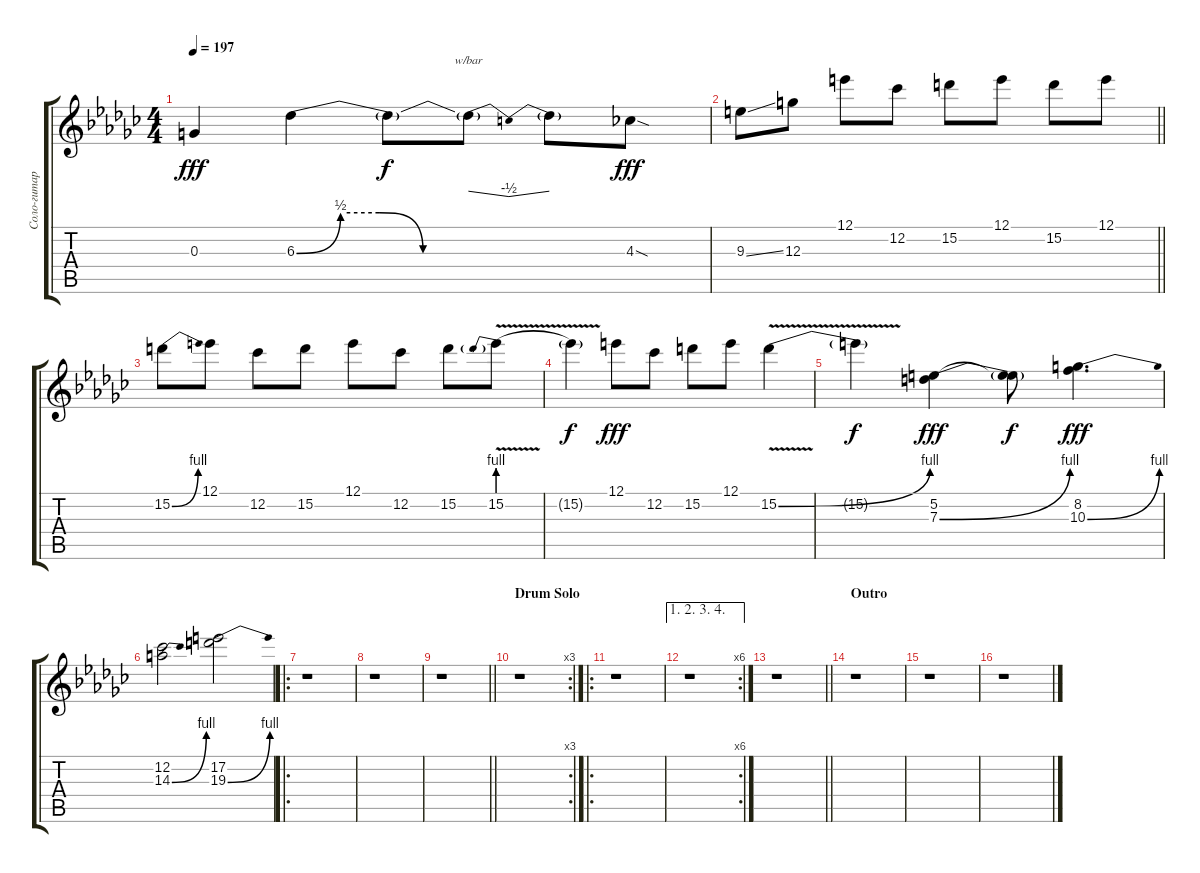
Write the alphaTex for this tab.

\track ("Соло-гитара" "Соло-гитар") {instrument distortionguitar}
\staff {score tabs}
\tuning (E4 B3 G3 D3 A2 E2) {hide}
\ts (4 4)
\tempo 197
\clef g2
\ks gb
0.3.4{dy fff} 6.3{be (custom 0 0 8 2 15 2 23 0 45 0 60 0)}.4 6.3{t}.8{dy f} 6.3{t}.8{tbe (dip default 0 0 30 -2 60 0)} 6.3{t}.8 4.3{sod}.8{dy fff} |
\barLineRight lightlight
9.3{ss}.8 12.3.8 12.1.8 12.2.8 15.2.8 12.1.8 15.2.8 12.1.8 |
15.2{be (bend 0 0 60 4)}.8 12.1.8 12.2.8 15.2.8 12.1.8 12.2.8 15.2.8 15.2{be (prebend 0 4 60 4) v}.8 |
15.2{t}.4{dy f} 12.1.8{dy fff} 12.2.8 15.2.8 12.1.8 15.2{be (bend 0 0 60 4) v}.4 |
15.2{t}.4{dy f} (5.2 7.3{be (bend 0 0 60 4)}).4{dy fff} (5.2{t} 7.3{t}).8{dy f} (8.2 10.3{be (bend 0 0 60 4)}).4{d dy fff} |
(12.2 14.3{be (bend 0 0 60 4)}).2 (17.2 19.3{be (bend 0 0 60 4)}).2 |
\ro
r.1 |
r.1 |
\barLineRight lightlight
r.1 |
\rc 3
\section ("" "Drum Solo")
r.1 |
\ro
r.1 |
\ae (1 2 3 4)
\rc 6
r.1 |
\barLineRight lightlight
r.1 |
\section ("" "Outro")
r.1 |
r.1 |
r.1
